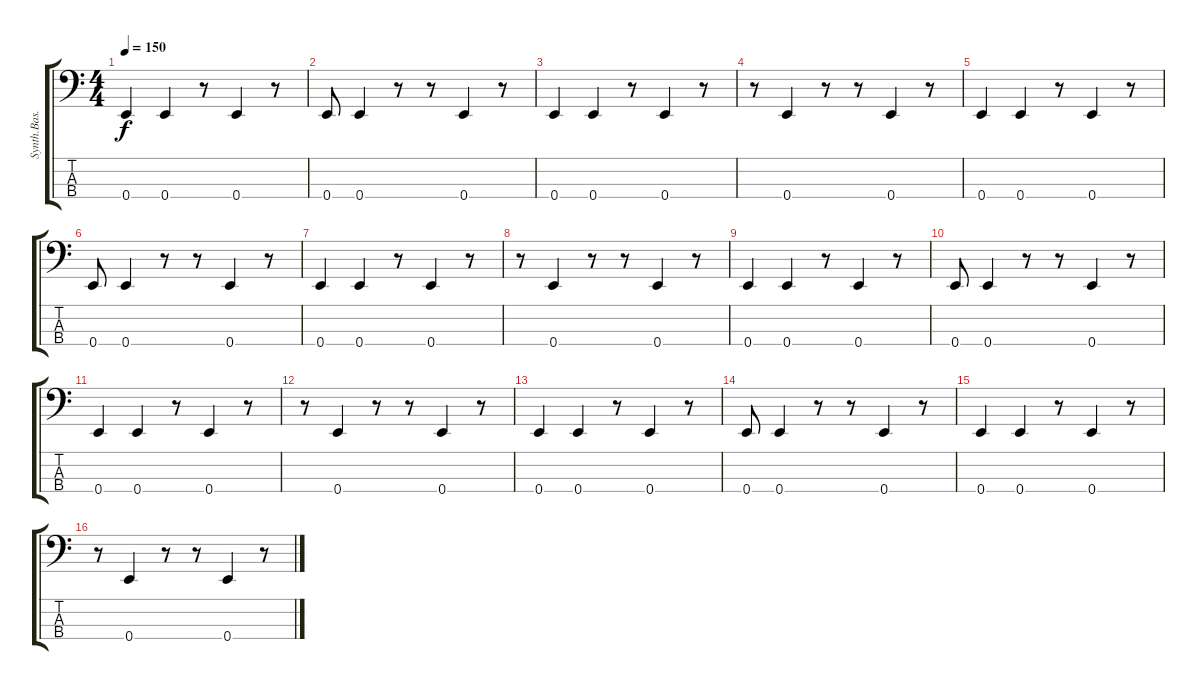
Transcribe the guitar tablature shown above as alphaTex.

\track ("Synth.Bas.2." "Synth.Bas.") {instrument synthbass2}
\staff {score tabs}
\tuning (G2 D2 A1 E1) {hide}
\ts (4 4)
\tempo 150
\clef f4
\ks c
0.4.4{dy f} 0.4.4 r.8 0.4.4 r.8 |
0.4.8 0.4.4 r.8 r.8 0.4.4 r.8 |
0.4.4 0.4.4 r.8 0.4.4 r.8 |
r.8 0.4.4 r.8 r.8 0.4.4 r.8 |
0.4.4 0.4.4 r.8 0.4.4 r.8 |
0.4.8 0.4.4 r.8 r.8 0.4.4 r.8 |
0.4.4 0.4.4 r.8 0.4.4 r.8 |
r.8 0.4.4 r.8 r.8 0.4.4 r.8 |
0.4.4 0.4.4 r.8 0.4.4 r.8 |
0.4.8 0.4.4 r.8 r.8 0.4.4 r.8 |
0.4.4 0.4.4 r.8 0.4.4 r.8 |
r.8 0.4.4 r.8 r.8 0.4.4 r.8 |
0.4.4 0.4.4 r.8 0.4.4 r.8 |
0.4.8 0.4.4 r.8 r.8 0.4.4 r.8 |
0.4.4 0.4.4 r.8 0.4.4 r.8 |
r.8 0.4.4 r.8 r.8 0.4.4 r.8
